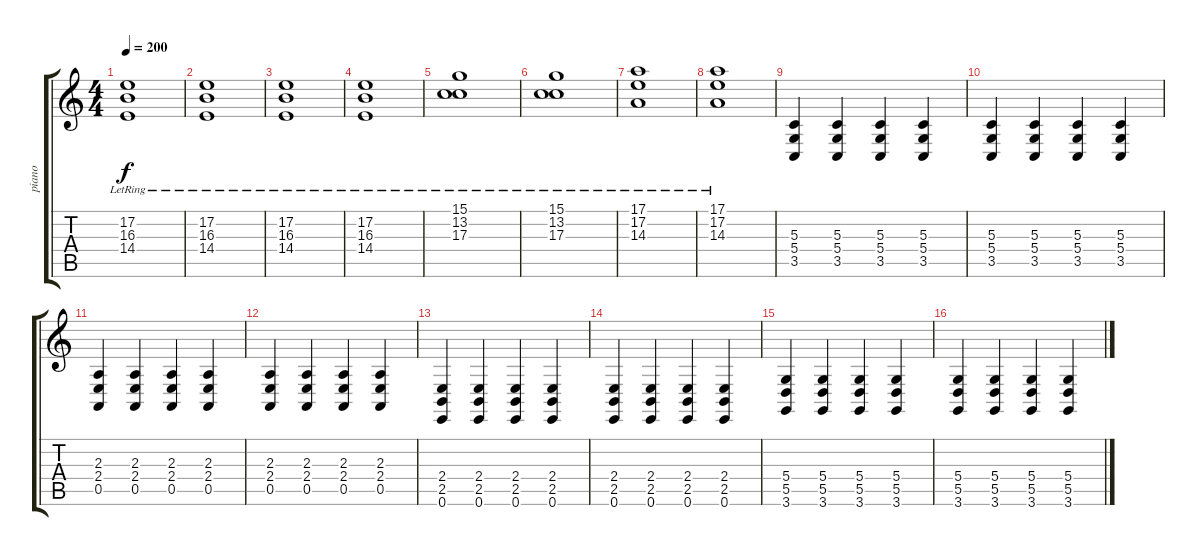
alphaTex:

\track ("piano" "piano") {instrument acousticgrandpiano}
\staff {score tabs}
\tuning (E4 B3 G3 D3 A2 E2) {hide}
\ts (4 4)
\tempo 200
\clef g2
\ks c
(17.2{lr} 16.3{lr} 14.4{lr}).1{dy f} |
(17.2{lr} 16.3{lr} 14.4{lr}).1 |
(17.2{lr} 16.3{lr} 14.4{lr}).1 |
(17.2{lr} 16.3{lr} 14.4{lr}).1 |
(15.1{lr} 13.2{lr} 17.3{lr}).1 |
(15.1{lr} 13.2{lr} 17.3{lr}).1 |
(17.1{lr} 17.2{lr} 14.3{lr}).1 |
(17.1{lr} 17.2{lr} 14.3{lr}).1 |
(5.3 5.4 3.5).4 (5.3 5.4 3.5).4 (5.3 5.4 3.5).4 (5.3 5.4 3.5).4 |
(5.3 5.4 3.5).4 (5.3 5.4 3.5).4 (5.3 5.4 3.5).4 (5.3 5.4 3.5).4 |
(2.3 2.4 0.5).4 (2.3 2.4 0.5).4 (2.3 2.4 0.5).4 (2.3 2.4 0.5).4 |
(2.3 2.4 0.5).4 (2.3 2.4 0.5).4 (2.3 2.4 0.5).4 (2.3 2.4 0.5).4 |
(2.4 2.5 0.6).4 (2.4 2.5 0.6).4 (2.4 2.5 0.6).4 (2.4 2.5 0.6).4 |
(2.4 2.5 0.6).4 (2.4 2.5 0.6).4 (2.4 2.5 0.6).4 (2.4 2.5 0.6).4 |
(5.4 5.5 3.6).4 (5.4 5.5 3.6).4 (5.4 5.5 3.6).4 (5.4 5.5 3.6).4 |
(5.4 5.5 3.6).4 (5.4 5.5 3.6).4 (5.4 5.5 3.6).4 (5.4 5.5 3.6).4
